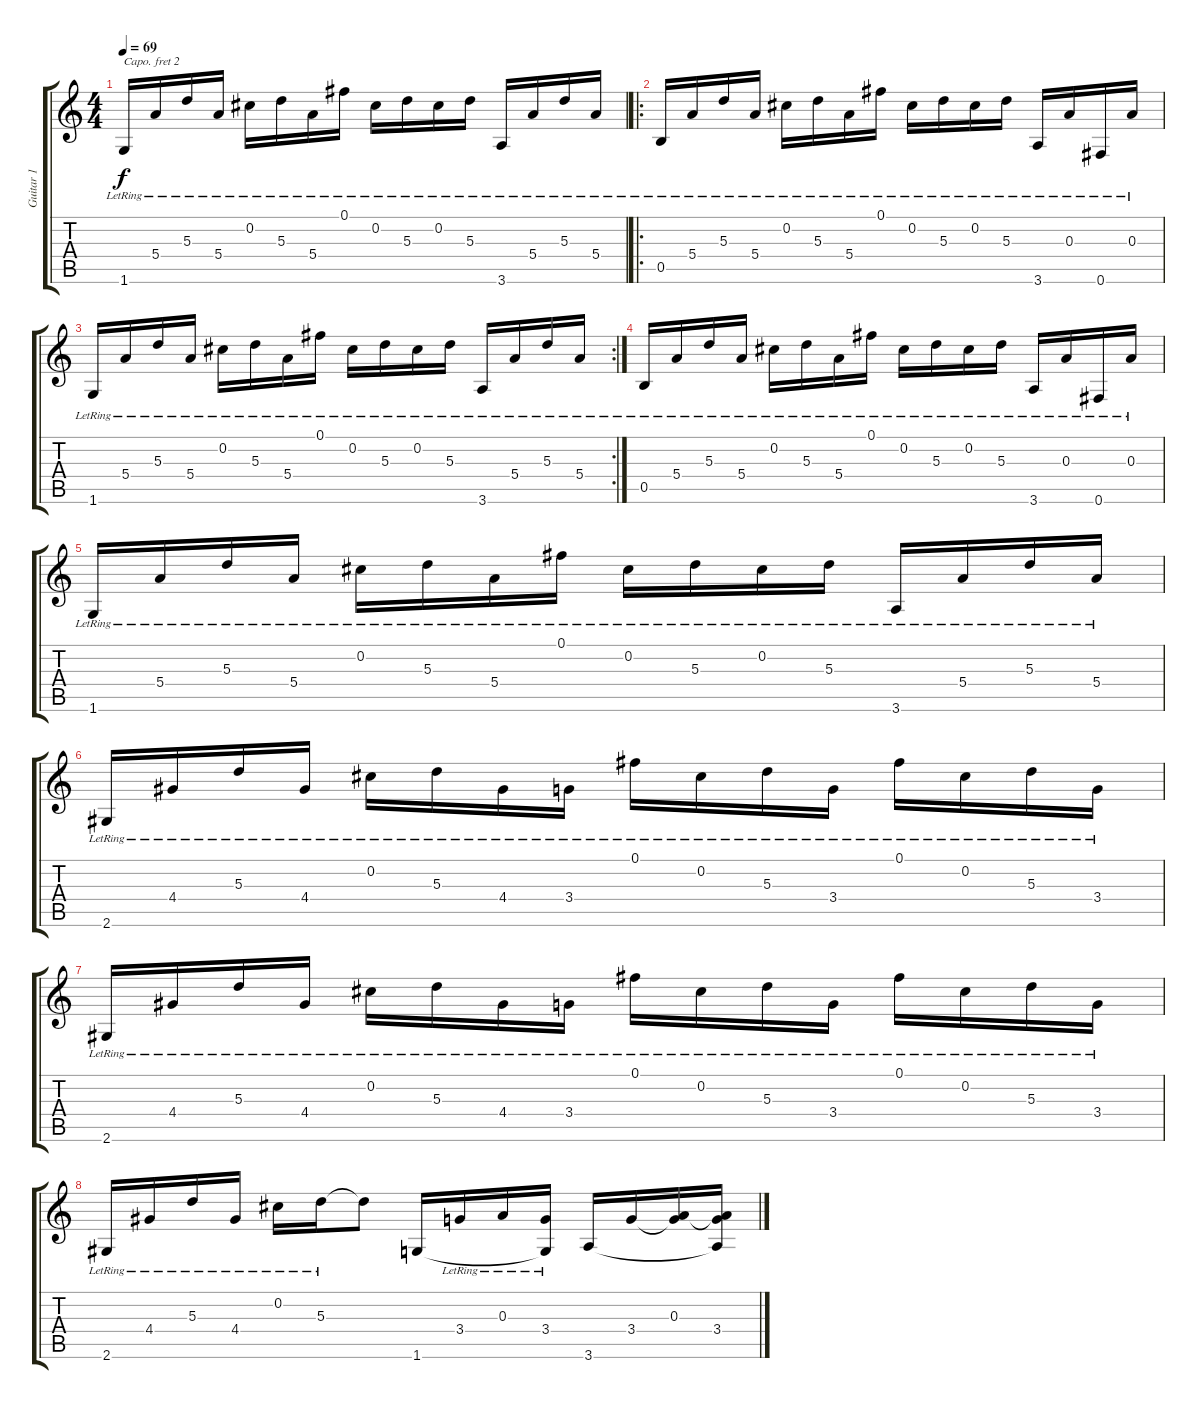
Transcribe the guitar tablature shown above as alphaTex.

\track ("Guitar 1" "Guitar 1") {instrument electricguitarjazz}
\staff {score tabs}
\capo 2
\tuning (E4 B3 G3 D3 A2 E2) {hide}
\ts (4 4)
\tempo 69
\clef g2
\ks c
1.6{lr}.16{dy f} 5.4{lr}.16 5.3{lr}.16 5.4{lr}.16 0.2{lr}.16 5.3{lr}.16 5.4{lr}.16 0.1{lr}.16 0.2{lr}.16 5.3{lr}.16 0.2{lr}.16 5.3{lr}.16 3.6{lr}.16 5.4{lr}.16 5.3{lr}.16 5.4{lr}.16 |
\ro
0.5{lr}.16 5.4{lr}.16 5.3{lr}.16 5.4{lr}.16 0.2{lr}.16 5.3{lr}.16 5.4{lr}.16 0.1{lr}.16 0.2{lr}.16 5.3{lr}.16 0.2{lr}.16 5.3{lr}.16 3.6{lr}.16 0.3{lr}.16 0.6{lr}.16 0.3{lr}.16 |
\rc 2
1.6{lr}.16 5.4{lr}.16 5.3{lr}.16 5.4{lr}.16 0.2{lr}.16 5.3{lr}.16 5.4{lr}.16 0.1{lr}.16 0.2{lr}.16 5.3{lr}.16 0.2{lr}.16 5.3{lr}.16 3.6{lr}.16 5.4{lr}.16 5.3{lr}.16 5.4{lr}.16 |
0.5{lr}.16 5.4{lr}.16 5.3{lr}.16 5.4{lr}.16 0.2{lr}.16 5.3{lr}.16 5.4{lr}.16 0.1{lr}.16 0.2{lr}.16 5.3{lr}.16 0.2{lr}.16 5.3{lr}.16 3.6{lr}.16 0.3{lr}.16 0.6{lr}.16 0.3{lr}.16 |
1.6{lr}.16 5.4{lr}.16 5.3{lr}.16 5.4{lr}.16 0.2{lr}.16 5.3{lr}.16 5.4{lr}.16 0.1{lr}.16 0.2{lr}.16 5.3{lr}.16 0.2{lr}.16 5.3{lr}.16 3.6{lr}.16 5.4{lr}.16 5.3{lr}.16 5.4{lr}.16 |
2.6{lr}.16 4.4{lr}.16 5.3{lr}.16 4.4{lr}.16 0.2{lr}.16 5.3{lr}.16 4.4{lr}.16 3.4{lr}.16 0.1{lr}.16 0.2{lr}.16 5.3{lr}.16 3.4{lr}.16 0.1{lr}.16 0.2{lr}.16 5.3{lr}.16 3.4{lr}.16 |
2.6{lr}.16 4.4{lr}.16 5.3{lr}.16 4.4{lr}.16 0.2{lr}.16 5.3{lr}.16 4.4{lr}.16 3.4{lr}.16 0.1{lr}.16 0.2{lr}.16 5.3{lr}.16 3.4{lr}.16 0.1{lr}.16 0.2{lr}.16 5.3{lr}.16 3.4{lr}.16 |
2.6{lr}.16 4.4{lr}.16 5.3{lr}.16 4.4{lr}.16 0.2{lr}.16 5.3{lr}.16 5.3{t}.8 1.6.16 3.4{lr}.16 0.3{lr}.16 (3.4{lr} 1.6{t}).16 3.6.16 3.4.16 (0.3 3.4{t}).16 (0.3{t} 3.4 3.6{t}).16
